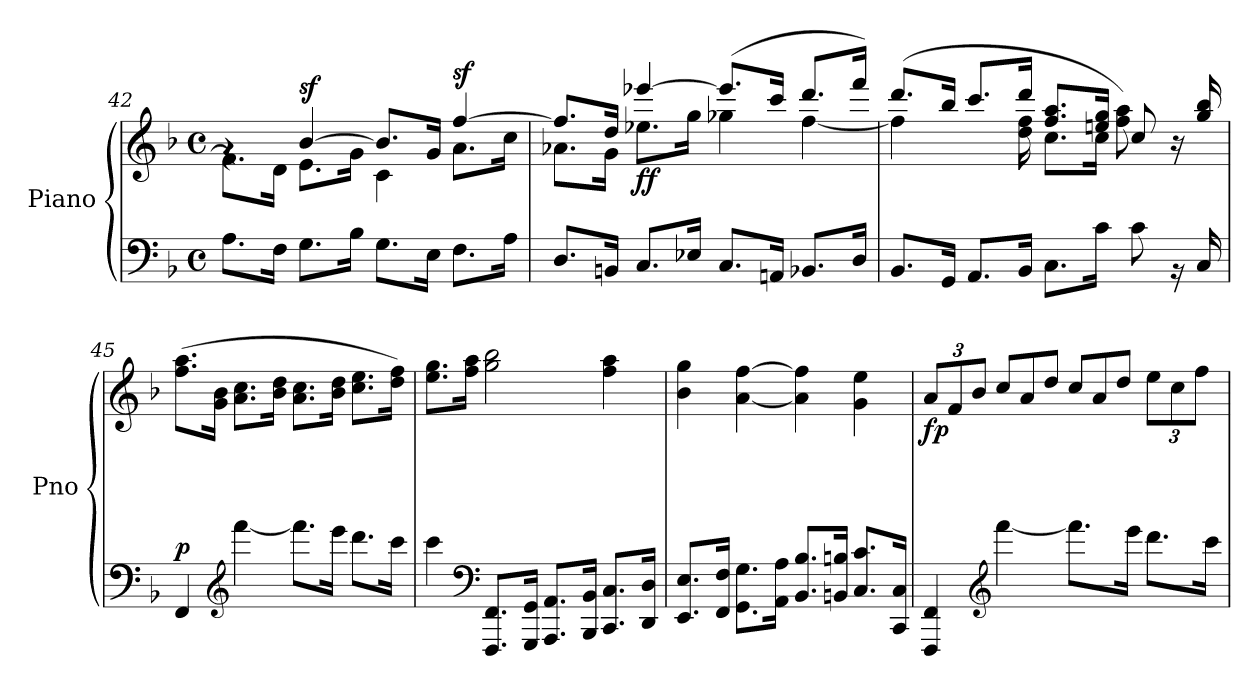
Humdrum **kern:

**kern	**kern	**dynam
*part1	*part1	*part1
*staff2	*staff1	*staff1/2
*I"Piano	*	*
*I'Pno	*	*
!!LO:LB:g=z
*clefF4	*clefG2	*
*k[b-]	*k[b-]	*
*M4/4	*M4/4	*
*met(c)	*met(c)	*
=42	=42	=42
*^	*^	*
1ryy	8.A\L	4rg	8.f\L]	.
.	16F\Jk	.	16d\Jk	.
!	!	!	!	!LO:DY:a
.	8.G\L	[4b-/	8.e\L	sf
.	16B-\Jk	.	16g\Jk	.
.	8.G\L	8.b-/L]	4c\	.
.	16E\Jk	16g/Jk	.	.
!	!	!	!	!LO:DY:a
.	8.F\L	[4ff/	8.a\L	sf
.	16A\Jk	.	16cc\Jk	.
=43	=43	=43	=43	=43
1ryy	8.D/L	8.ff/L]	8.a-X\L	.
.	16BBn/Jk	16dd/Jk	16g\Jk	.
!	!	!	!	!LO:DY:b
.	8.C/L	[4eee-X/	8.ee-X\L	ff
.	16E-X/Jk	.	16gg\Jk	.
.	8.C/L	(>8.eee-/L]	4gg-X\	.
.	16AAn/Jk	16ccc/Jk	.	.
.	8.BB-X/L	8.ddd/L	[4ff\	.
.	16D/Jk	16fff/Jk)	.	.
=44	=44	=44	=44	=44
1ryy	8.BB-/L	(>8.ddd/L	4ff\]	.
.	16GG/Jk	16bb-/Jk	.	.
.	8.AA/L	8.ccc/L	8.ryy	.
.	16BB-/Jk	16ddd/Jk	16dd\ 16ff\	.
.	8.C\L	8.cc\L	8.ff/ 8.aa/L	.
.	16c\Jk	16cc\Jk	16een/ 16gg/Jk	.
.	8c\	8cc/	8ff\ 8aa\)	.
.	16r	16r	16ryy	.
.	16C/	16ryy	16gg/ 16bb-/	.
!!LO:LB:g=z
=45	=45	=45	=45	=45
!	!	!	!	!LO:DY:a=2
*	*	*v	*v	*
1ryy	4FF/	(>8.ff\ 8.aa\L	p
.	.	16g\ 16b-\Jk	.
*clefG2	*	*	*
!	!	!	!LO:DY:b=2
.	[4fff\	8.a\ 8.cc\L	other-dynamics
.	.	16b-\ 16dd\Jk	.
.	8.fff\L]	8.a\ 8.cc\L	.
.	16eee\Jk	16b-\ 16dd\Jk	.
.	8.ddd\L	8.cc\ 8.ee\L	.
.	16ccc\Jk	16dd\ 16ff\Jk)	.
!!LO:LB:g=z
=46	=46	=46	=46
1ryy	4ccc\	8.ee\ 8.gg\L	.
.	.	16ff\ 16aa\Jk	.
*clefF4	*	*	*
!	!	!	!LO:DY:b
.	8.FFF/ 8.FF/L	2gg\ 2bb-\	other-dynamics
.	16GGG/ 16GG/Jk	.	.
.	8.AAA/ 8.AA/L	.	.
.	16BBB-/ 16BB-/Jk	.	.
.	8.CC/ 8.C/L	4ff\ 4aa\	.
.	16DD/ 16D/Jk	.	.
=47	=47	=47	=47
1ryy	8.EE/ 8.E/L	4b-\ 4gg\	.
.	16FF/ 16F/Jk	.	.
.	8.GG\ 8.G\L	[4a\ [4ff\	.
.	16AA\ 16A\Jk	.	.
.	8.BB-/ 8.B-/L	4a\] 4ff\]	.
.	16BBn/ 16Bn/Jk	.	.
.	8.C/ 8.c/L	4g\ 4ee\	.
.	16CC/ 16C/Jk	.	.
=48	=48	=48	=48
*	*	*Xbrackettup	*
!	!	!	!LO:DY:b
1ryy	4FFF/ 4FF/	12a/L	fp
.	.	12f/	.
.	.	12b-/J	.
*clefG2	*	*	*
*	*	*Xtuplet	*
!	!	!	!LO:DY:b=2
.	[4fff\	12cc/L	other-dynamics
.	.	12a/	.
.	.	12dd/J	.
.	8.fff\L]	12cc/L	.
.	.	12a/	.
.	.	12dd/J	.
.	16eee\Jk	.	.
*	*	*tuplet	*
.	8.ddd\L	12ee\L	.
.	.	12cc\	.
.	.	12ff\J	.
.	16ccc\Jk	.	.
*v	*v	*	*
=	=	=
*-	*-	*-
